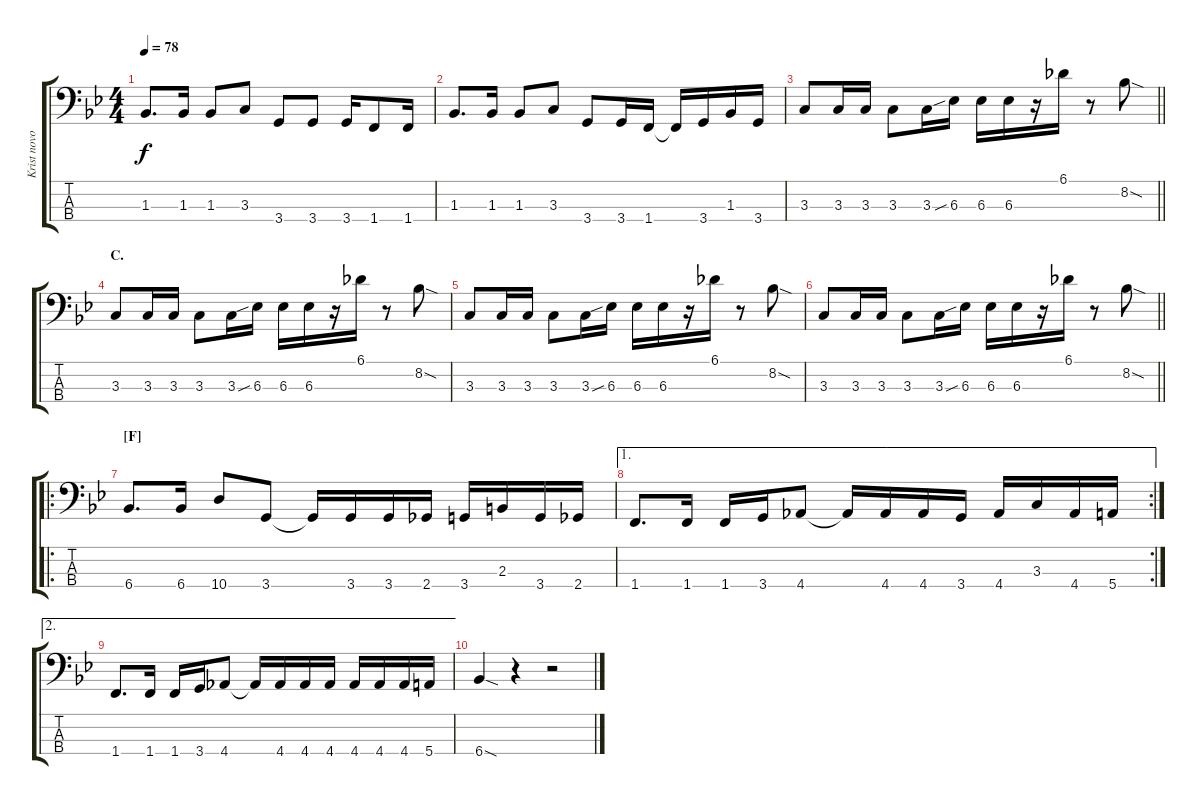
\track ("Krist novoselic" "Krist novo") {instrument electricbasspick}
\staff {score tabs}
\tuning (G2 D2 A1 E1) {hide}
\ts (4 4)
\tempo 78
\clef f4
\ks bb
1.3.8{d dy f} 1.3.16 1.3.8 3.3.8 3.4.8 3.4.8 3.4.16 1.4.8 1.4.16 |
1.3.8{d} 1.3.16 1.3.8 3.3.8 3.4.8 3.4.16 1.4.16 1.4{t}.16 3.4.16 1.3.16 3.4.16 |
\barLineRight lightlight
3.3.8 3.3.16 3.3.16 3.3.8 3.3.16 6.3{sib}.16 6.3.16 6.3.16 r.16 6.1.16 r.8 8.2{sod}.8 |
\section ("" "C.")
3.3.8 3.3.16 3.3.16 3.3.8 3.3.16 6.3{sib}.16 6.3.16 6.3.16 r.16 6.1.16 r.8 8.2{sod}.8 |
3.3.8 3.3.16 3.3.16 3.3.8 3.3.16 6.3{sib}.16 6.3.16 6.3.16 r.16 6.1.16 r.8 8.2{sod}.8 |
\barLineRight lightlight
3.3.8 3.3.16 3.3.16 3.3.8 3.3.16 6.3{sib}.16 6.3.16 6.3.16 r.16 6.1.16 r.8 8.2{sod}.8 |
\ro
\section ("" "[F]")
6.4.8{d} 6.4.16 10.4.8 3.4.8 3.4{t}.16 3.4.16 3.4.16 2.4.16 3.4.16 2.3.16 3.4.16 2.4.16 |
\ae 1
\rc 2
1.4.8{d} 1.4.16 1.4.16 3.4.16 4.4.8 4.4{t}.16 4.4.16 4.4.16 3.4.16 4.4.16 3.3.16 4.4.16 5.4.16 |
\ae 2
1.4.8{d} 1.4.16 1.4.16 3.4.16 4.4.8 4.4{t}.16 4.4.16 4.4.16 4.4.16 4.4.16 4.4.16 4.4.16 5.4.16 |
6.4{sod}.4 r.4 r.2
